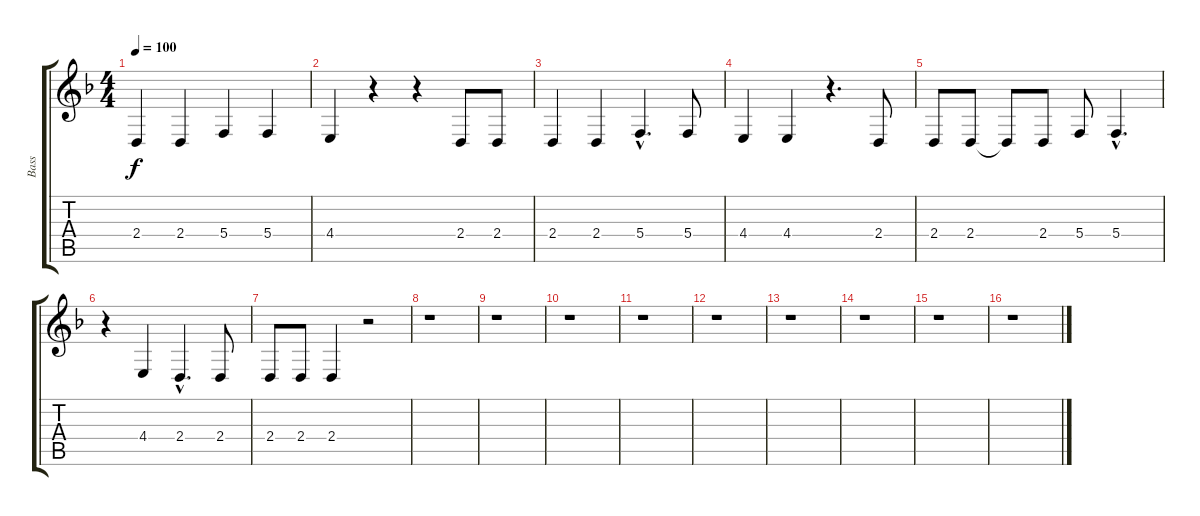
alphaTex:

\track ("Bass" "Bass") {instrument voiceoohs}
\staff {score tabs}
\tuning (D4 A3 F3 C3 G2 D2) {hide}
\ts (4 4)
\tempo 100
\clef g2
\ks dminor
2.4.4{dy f} 2.4.4 5.4.4 5.4.4 |
4.4.4 r.4 r.4 2.4.8 2.4.8 |
2.4.4 2.4.4 5.4{hac}.4{d} 5.4.8 |
4.4.4 4.4.4 r.4{d} 2.4.8 |
2.4.8 2.4.8 2.4{t}.8 2.4.8 5.4.8 5.4{hac}.4{d} |
r.4 4.4.4 2.4{hac}.4{d} 2.4.8 |
2.4.8 2.4.8 2.4.4 r.2 |
r.1 |
r.1 |
r.1 |
r.1 |
r.1 |
r.1 |
r.1 |
r.1 |
r.1
